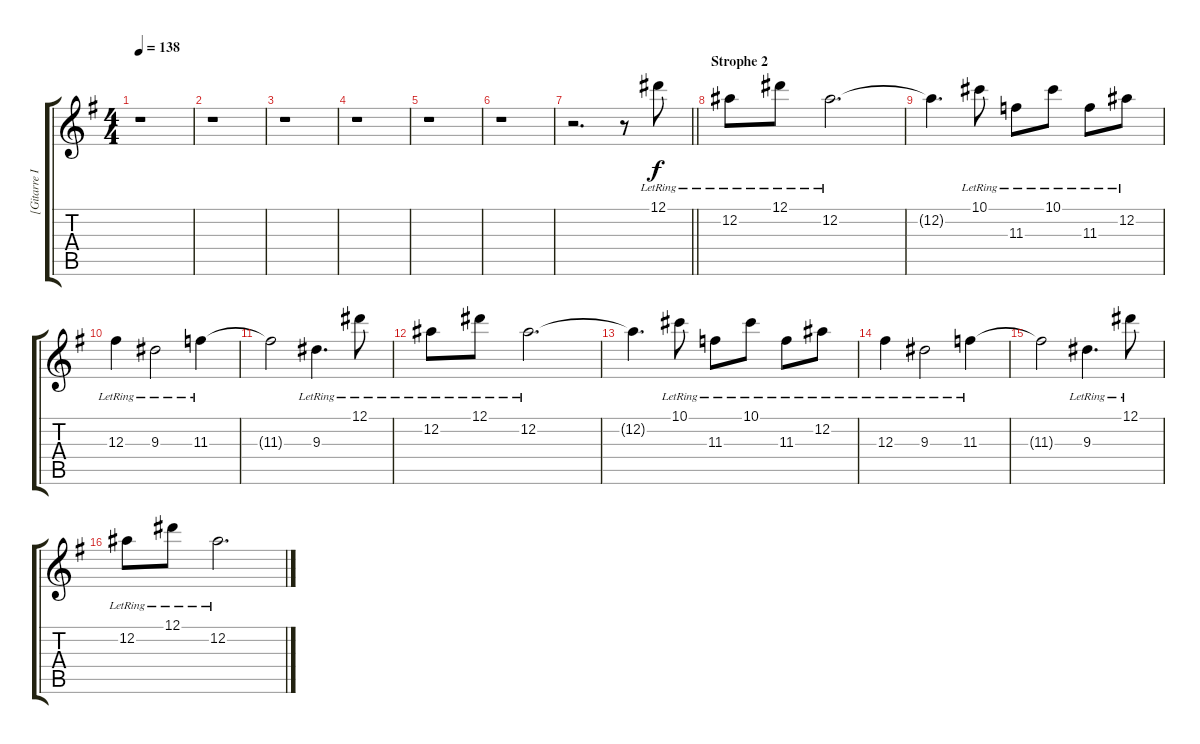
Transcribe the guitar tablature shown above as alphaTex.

\track ("[Gitarre I]" "[Gitarre I") {instrument electricguitarclean}
\staff {score tabs}
\tuning (Eb4 Bb3 Gb3 Db3 Ab2 Eb2) {hide}
\ts (4 4)
\tempo 138
\clef g2
\ks eminor
r.1{dy f} |
r.1 |
r.1 |
r.1 |
r.1 |
r.1 |
\barLineRight lightlight
r.2{d} r.8 12.1{lr}.8 |
\section ("" "Strophe 2")
12.2{lr}.8 12.1{lr}.8 12.2{lr}.2{d} |
12.2{t}.4{d} 10.1{lr}.8 11.3{lr}.8 10.1{lr}.8 11.3{lr}.8 12.2{lr}.8 |
12.3{lr}.4 9.3{lr}.2 11.3{lr}.4 |
11.3{t}.2 9.3{lr}.4{d} 12.1{lr}.8 |
12.2{lr}.8 12.1{lr}.8 12.2{lr}.2{d} |
12.2{t}.4{d} 10.1{lr}.8 11.3{lr}.8 10.1{lr}.8 11.3{lr}.8 12.2{lr}.8 |
12.3{lr}.4 9.3{lr}.2 11.3{lr}.4 |
11.3{t}.2 9.3{lr}.4{d} 12.1{lr}.8 |
12.2{lr}.8 12.1{lr}.8 12.2{lr}.2{d}
